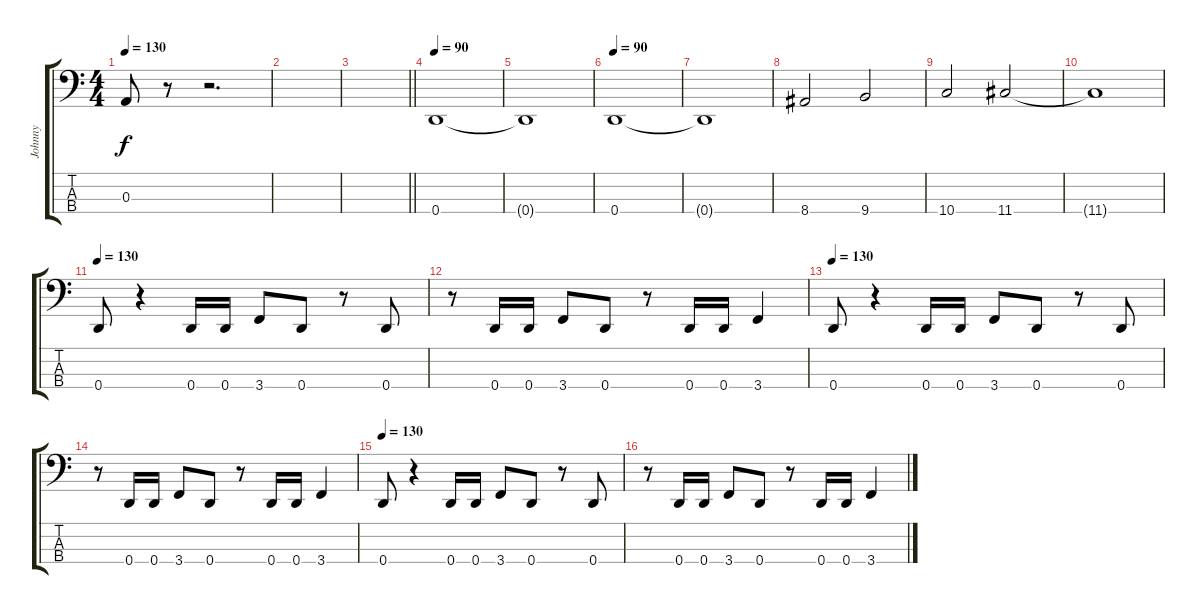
\track ("Johnny" "Johnny") {instrument electricbassfinger}
\staff {score tabs}
\tuning (G2 D2 A1 D1) {hide}
\ts (4 4)
\tempo 130
\clef f4
\ks c
0.3.8{dy f} r.8 r.2{d} |
|
\barLineRight lightlight
|
\tempo 90
0.4.1 |
0.4{t}.1 |
\tempo 90
0.4.1 |
0.4{t}.1 |
8.4.2 9.4.2 |
10.4.2 11.4.2 |
11.4{t}.1 |
\tempo 130
0.4.8 r.4 0.4.16 0.4.16 3.4.8 0.4.8 r.8 0.4.8 |
r.8 0.4.16 0.4.16 3.4.8 0.4.8 r.8 0.4.16 0.4.16 3.4.4 |
\tempo 130
0.4.8 r.4 0.4.16 0.4.16 3.4.8 0.4.8 r.8 0.4.8 |
r.8 0.4.16 0.4.16 3.4.8 0.4.8 r.8 0.4.16 0.4.16 3.4.4 |
\tempo 130
0.4.8 r.4 0.4.16 0.4.16 3.4.8 0.4.8 r.8 0.4.8 |
r.8 0.4.16 0.4.16 3.4.8 0.4.8 r.8 0.4.16 0.4.16 3.4.4
